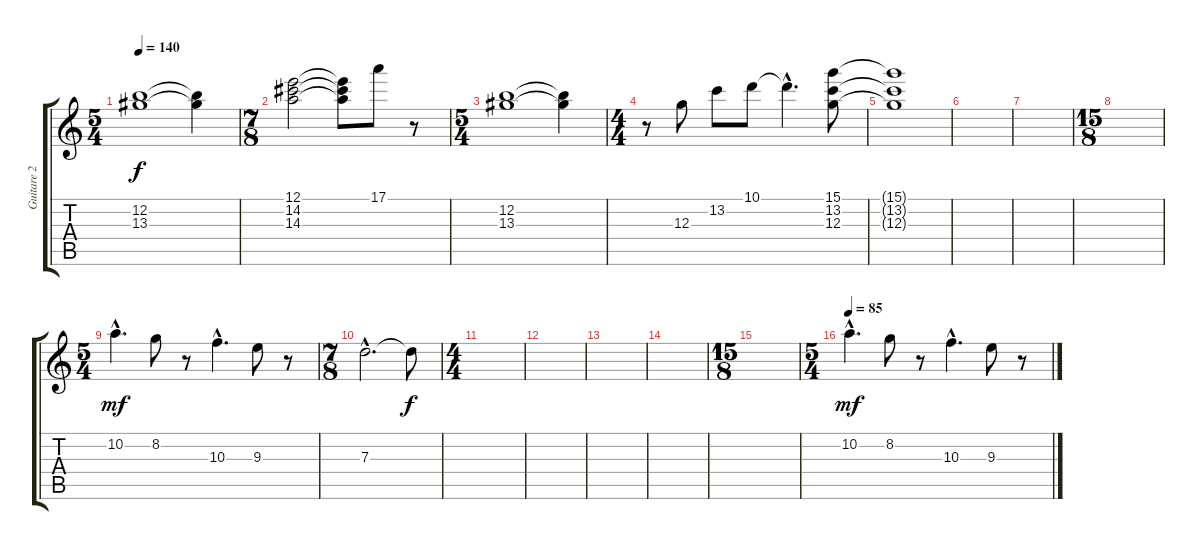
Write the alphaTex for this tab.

\track ("Guitare 2" "Guitare 2") {instrument acousticguitarsteel}
\staff {score tabs}
\tuning (E4 B3 G3 D3 A2 D2) {hide}
\ts (5 4)
\tempo 140
\clef g2
\ks c
(12.2 13.3).1{dy f} (12.2{t} 13.3{t}).4 |
\ts (7 8)
(12.1 14.2 14.3).2 (12.1{t} 14.2{t} 14.3{t}).8 17.1.8 r.8 |
\ts (5 4)
(12.2 13.3).1 (12.2{t} 13.3{t}).4 |
\ts (4 4)
r.8 12.3.8 13.2.8 10.1.8 10.1{hac t}.4{d} (15.1 13.2 12.3).8 |
(15.1{t} 13.2{t} 12.3{t}).1 |
|
|
\ts (15 8)
|
\ts (5 4)
10.2{hac}.4{d dy mf} 8.2.8 r.8 10.3{hac}.4{d} 9.3.8 r.8 |
\ts (7 8)
7.3{hac}.2{d} 7.3{t}.8{dy f} |
\ts (4 4)
|
|
|
|
\ts (15 8)
|
\ts (5 4)
\tempo 85
10.2{hac}.4{d dy mf} 8.2.8 r.8 10.3{hac}.4{d} 9.3.8 r.8
